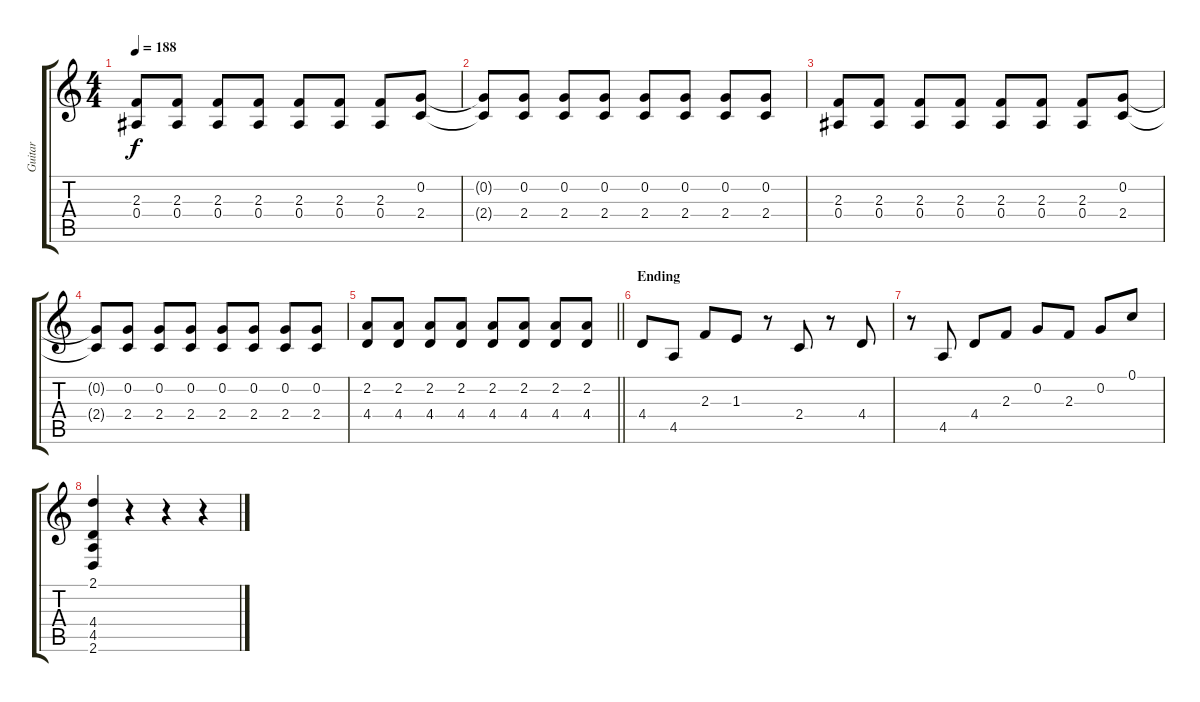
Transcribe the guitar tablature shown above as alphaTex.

\track ("Guitar" "Guitar") {instrument distortionguitar}
\staff {score tabs}
\tuning (C4 G3 Eb3 Bb2 F2 C2) {hide}
\ts (4 4)
\tempo 188
\clef g2
\ks c
(2.3 0.4).8{dy f} (2.3 0.4).8 (2.3 0.4).8 (2.3 0.4).8 (2.3 0.4).8 (2.3 0.4).8 (2.3 0.4).8 (0.2 2.4).8 |
(0.2{t} 2.4{t}).8 (0.2 2.4).8 (0.2 2.4).8 (0.2 2.4).8 (0.2 2.4).8 (0.2 2.4).8 (0.2 2.4).8 (0.2 2.4).8 |
(2.3 0.4).8 (2.3 0.4).8 (2.3 0.4).8 (2.3 0.4).8 (2.3 0.4).8 (2.3 0.4).8 (2.3 0.4).8 (0.2 2.4).8 |
(0.2{t} 2.4{t}).8 (0.2 2.4).8 (0.2 2.4).8 (0.2 2.4).8 (0.2 2.4).8 (0.2 2.4).8 (0.2 2.4).8 (0.2 2.4).8 |
\barLineRight lightlight
(2.2 4.4).8 (2.2 4.4).8 (2.2 4.4).8 (2.2 4.4).8 (2.2 4.4).8 (2.2 4.4).8 (2.2 4.4).8 (2.2 4.4).8 |
\section ("" "Ending")
4.4.8 4.5.8 2.3.8 1.3.8 r.8 2.4.8 r.8 4.4.8 |
r.8 4.5.8 4.4.8 2.3.8 0.2.8 2.3.8 0.2.8 0.1.8 |
(2.1 4.4 4.5 2.6).4 r.4 r.4 r.4
